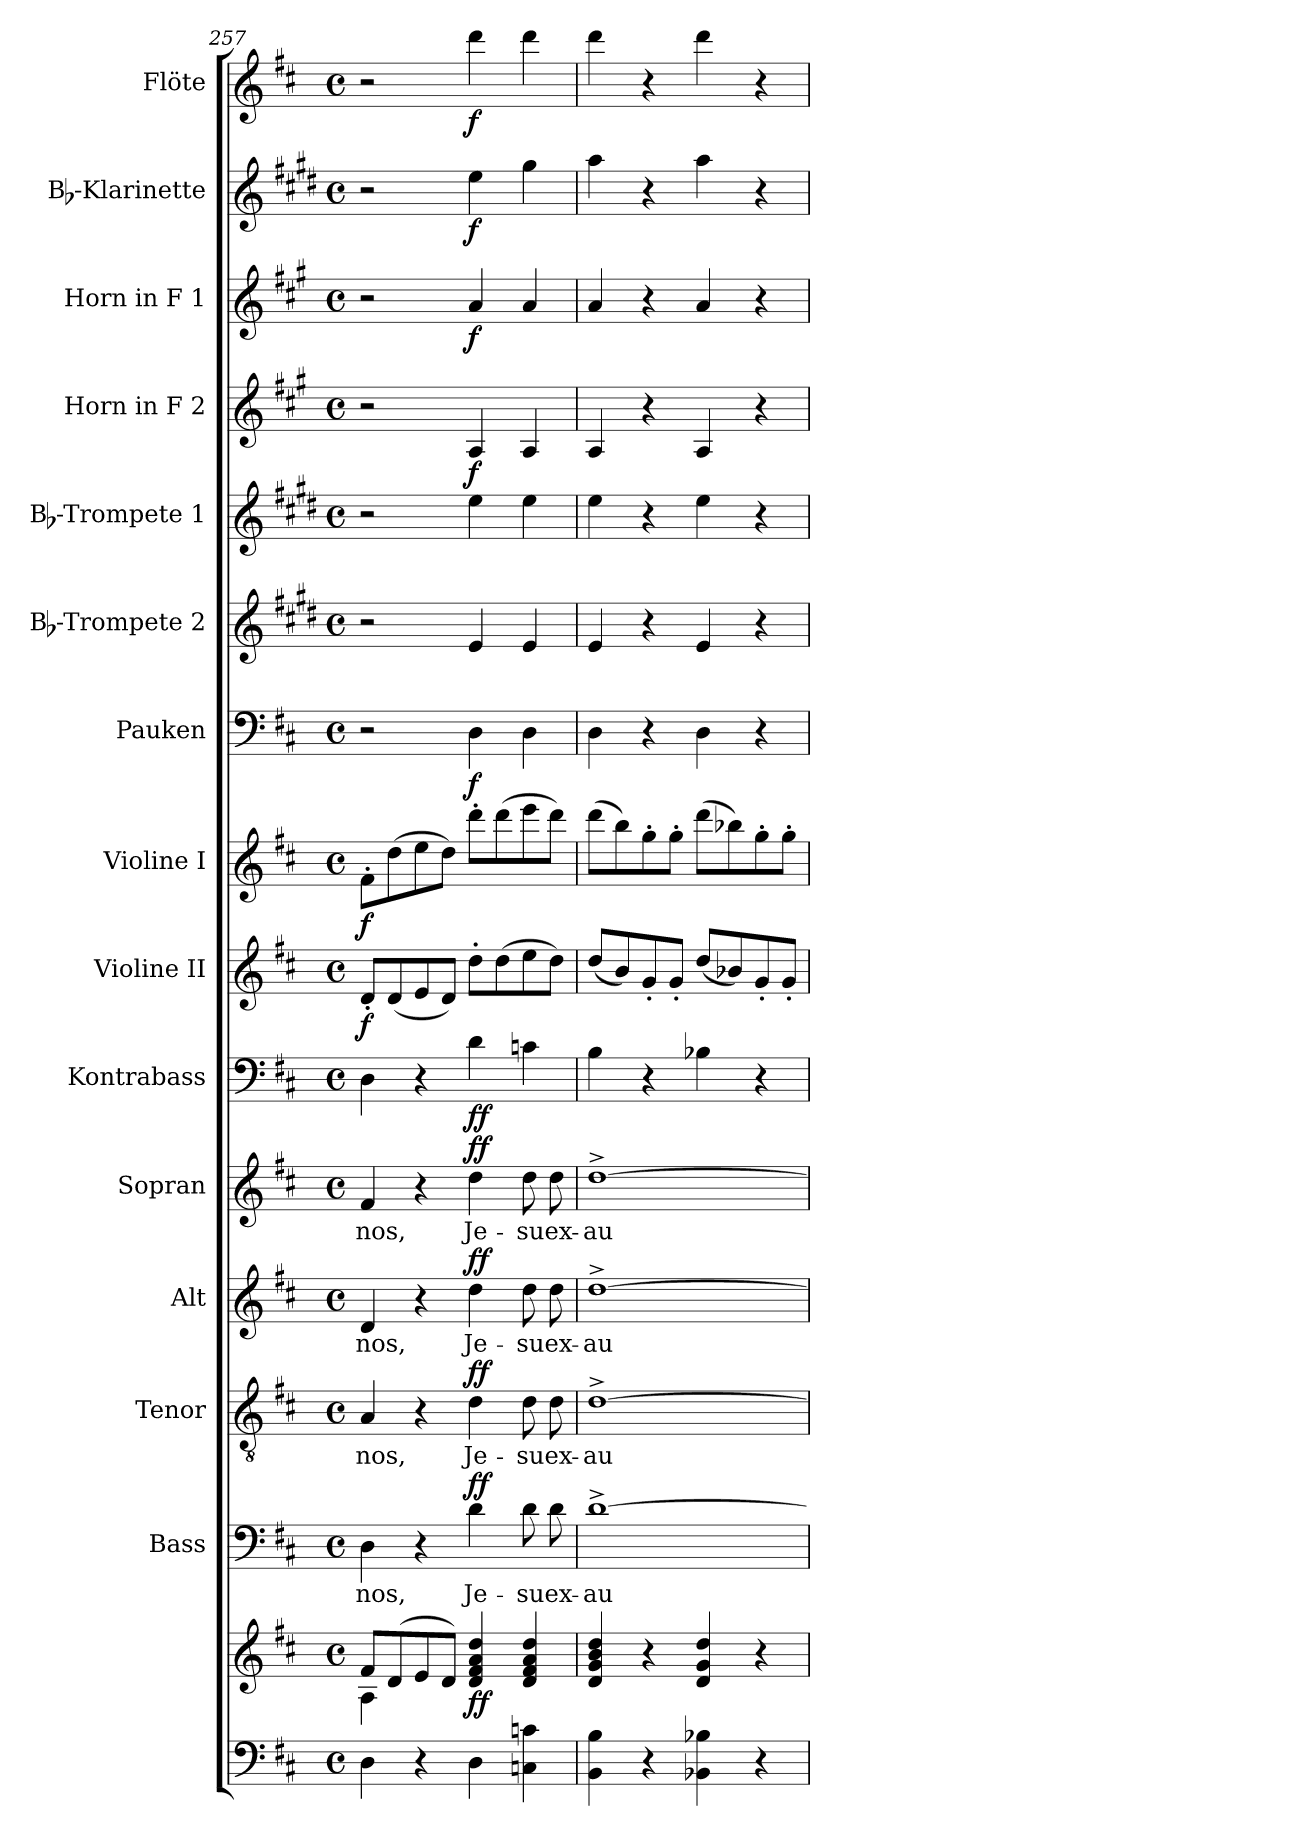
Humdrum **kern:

**kern	**kern	**dynam	**kern	**text	**dynam	**kern	**text	**dynam	**kern	**text	**dynam	**kern	**text	**dynam	**kern	**dynam	**kern	**dynam	**kern	**dynam	**kern	**dynam	**kern	**kern	**kern	**dynam	**kern	**dynam	**kern	**dynam	**kern	**dynam
*part15	*part15	*part15	*part14	*part14	*part14	*part13	*part13	*part13	*part12	*part12	*part12	*part11	*part11	*part11	*part10	*part10	*part9	*part9	*part8	*part8	*part7	*part7	*part6	*part5	*part4	*part4	*part3	*part3	*part2	*part2	*part1	*part1
*staff16	*staff15	*staff15/16	*staff14	*staff14	*staff14	*staff13	*staff13	*staff13	*staff12	*staff12	*staff12	*staff11	*staff11	*staff11	*staff10	*staff10	*staff9	*staff9	*staff8	*staff8	*staff7	*staff7	*staff6	*staff5	*staff4	*staff4	*staff3	*staff3	*staff2	*staff2	*staff1	*staff1
*	*	*	*I"Bass	*	*	*I"Tenor	*	*	*I"Alt	*	*	*I"Sopran	*	*	*I"Kontrabass	*	*I"Violine II	*	*I"Violine I	*	*I"Pauken	*	*I"Bb-Trompete 2	*I"Bb-Trompete 1	*I"Horn in F 2	*	*I"Horn in F 1	*	*I"Bb-Klarinette	*	*I"Flöte	*
*	*	*	*I'B.	*	*	*I'T.	*	*	*I'A.	*	*	*I'S.	*	*	*I'Kb.	*	*I'Vl. II	*	*I'Vl. I	*	*I'Pk.	*	*I'Bb Trp. 2	*I'Bb Trp. 1	*	*	*	*	*I'Bb Kl.	*	*I'Fl.	*
!!LO:PB:g=z
*clefF4	*clefG2	*	*clefF4	*	*	*clefGv2	*	*	*clefG2	*	*	*clefG2	*	*	*clefF4	*	*clefG2	*	*clefG2	*	*clefF4	*	*clefG2	*clefG2	*clefG2	*	*clefG2	*	*clefG2	*	*clefG2	*
*	*	*	*	*	*	*	*	*	*	*	*	*	*	*	*ITrd7c12	*	*	*	*	*	*	*	*ITrd1c2	*ITrd1c2	*ITrd4c7	*	*ITrd4c7	*	*ITrd1c2	*	*	*
*k[f#c#]	*k[f#c#]	*	*k[f#c#]	*	*	*k[f#c#]	*	*	*k[f#c#]	*	*	*k[f#c#]	*	*	*k[f#c#]	*	*k[f#c#]	*	*k[f#c#]	*	*k[f#c#]	*	*k[f#c#]	*k[f#c#]	*k[f#c#]	*	*k[f#c#]	*	*k[f#c#]	*	*k[f#c#]	*
*D:	*D:	*	*D:	*	*	*D:	*	*	*D:	*	*	*D:	*	*	*D:	*	*D:	*	*D:	*	*D:	*	*D:	*D:	*D:	*	*D:	*	*D:	*	*D:	*
*M4/4	*M4/4	*	*M4/4	*	*	*M4/4	*	*	*M4/4	*	*	*M4/4	*	*	*M4/4	*	*M4/4	*	*M4/4	*	*M4/4	*	*M4/4	*M4/4	*M4/4	*	*M4/4	*	*M4/4	*	*M4/4	*
*met(c)	*met(c)	*	*met(c)	*	*	*met(c)	*	*	*met(c)	*	*	*met(c)	*	*	*met(c)	*	*met(c)	*	*met(c)	*	*met(c)	*	*met(c)	*met(c)	*met(c)	*	*met(c)	*	*met(c)	*	*met(c)	*
=257	=257	=257	=257	=257	=257	=257	=257	=257	=257	=257	=257	=257	=257	=257	=257	=257	=257	=257	=257	=257	=257	=257	=257	=257	=257	=257	=257	=257	=257	=257	=257	=257
*	*^	*	*	*	*	*	*	*	*	*	*	*	*	*	*	*	*	*	*	*	*	*	*	*	*	*	*	*	*	*	*	*
!	!	!	!	!	!LO:LY:b	!	!	!LO:LY:b	!	!	!LO:LY:b	!	!	!LO:LY:b	!	!	!	!	!LO:DY:b	!	!LO:DY:b	!	!	!	!	!	!	!	!	!	!	!	!
4D\	8f#/L	4A\	.	4D\	nos,	.	4A/	nos,	.	4d/	nos,	.	4f#/	nos,	.	4DD\	.	8d'</L	f	8f#'>\L	f	2r	.	2r	2r	2r	.	2r	.	2r	.	2r	.
.	(<8d/	.	.	.	.	.	.	.	.	.	.	.	.	.	.	.	.	(<8d/	.	(>8dd\	.	.	.	.	.	.	.	.	.	.	.	.	.
4r	8e/	2.ryy	.	4r	.	.	4r	.	.	4r	.	.	4r	.	.	4r	.	8e/	.	8ee\	.	.	.	.	.	.	.	.	.	.	.	.	.
.	8d/J)	.	.	.	.	.	.	.	.	.	.	.	.	.	.	.	.	8d/J)	.	8dd\J)	.	.	.	.	.	.	.	.	.	.	.	.	.
!	!	!	!LO:DY:b	!	!LO:LY:b	!LO:DY:a	!	!LO:LY:b	!LO:DY:a	!	!LO:LY:b	!LO:DY:a	!	!LO:LY:b	!LO:DY:a	!	!LO:DY:b	!	!	!	!	!	!LO:DY:b	!	!	!	!LO:DY:b	!	!LO:DY:b	!	!LO:DY:b	!	!LO:DY:b
4D\	4d/ 4f#/ 4a/ 4dd/	.	ff	4d\	Je-	ff	4d\	Je-	ff	4dd\	Je-	ff	4dd\	Je-	ff	4D\	ff	8dd'>\L	.	8ddd'>\L	.	4D\	f	4d/	4dd\	4D/	f	4d/	f	4dd\	f	4ddd\	f
.	.	.	.	.	.	.	.	.	.	.	.	.	.	.	.	.	.	(>8dd\	.	(>8ddd\	.	.	.	.	.	.	.	.	.	.	.	.	.
!	!	!	!	!	!LO:LY:b	!	!	!LO:LY:b	!	!	!LO:LY:b	!	!	!LO:LY:b	!	!	!	!	!	!	!	!	!	!	!	!	!	!	!	!	!	!	!
4Cn\ 4cn\	4d/ 4f#/ 4a/ 4dd/	.	.	8d\	-su	.	8d\	-su	.	8dd\	-su	.	8dd\	-su	.	4Cn\	.	8ee\	.	8eee\	.	4D\	.	4d/	4dd\	4D/	.	4d/	.	4ff#\	.	4ddd\	.
!	!	!	!	!	!LO:LY:b	!	!	!LO:LY:b	!	!	!LO:LY:b	!	!	!LO:LY:b	!	!	!	!	!	!	!	!	!	!	!	!	!	!	!	!	!	!	!
.	.	.	.	8d\	ex-	.	8d\	ex-	.	8dd\	ex-	.	8dd\	ex-	.	.	.	8dd\J)	.	8ddd\J)	.	.	.	.	.	.	.	.	.	.	.	.	.
*	*v	*v	*	*	*	*	*	*	*	*	*	*	*	*	*	*	*	*	*	*	*	*	*	*	*	*	*	*	*	*	*	*	*
=258	=258	=258	=258	=258	=258	=258	=258	=258	=258	=258	=258	=258	=258	=258	=258	=258	=258	=258	=258	=258	=258	=258	=258	=258	=258	=258	=258	=258	=258	=258	=258	=258
!	!	!	!	!LO:LY:b	!	!	!LO:LY:b	!	!	!LO:LY:b	!	!	!LO:LY:b	!	!	!	!	!	!	!	!	!	!	!	!	!	!	!	!	!	!	!
4BB\ 4B\	4d/ 4g/ 4b/ 4dd/	.	[1d^>	-au-	.	[1d^>	-au-	.	[1dd^>	-au-	.	[1dd^>	-au-	.	4BB\	.	(<8dd/L	.	(>8ddd\L	.	4D\	.	4d/	4dd\	4D/	.	4d/	.	4gg\	.	4ddd\	.
.	.	.	.	.	.	.	.	.	.	.	.	.	.	.	.	.	8b/)	.	8bb\)	.	.	.	.	.	.	.	.	.	.	.	.	.
4r	4r	.	.	.	.	.	.	.	.	.	.	.	.	.	4r	.	8g'</	.	8gg'>\	.	4r	.	4r	4r	4r	.	4r	.	4r	.	4r	.
.	.	.	.	.	.	.	.	.	.	.	.	.	.	.	.	.	8g'</J	.	8gg'>\J	.	.	.	.	.	.	.	.	.	.	.	.	.
4BB-X\ 4B-X\	4d/ 4g/ 4dd/	.	.	.	.	.	.	.	.	.	.	.	.	.	4BB-X\	.	(<8dd/L	.	(>8ddd\L	.	4D\	.	4d/	4dd\	4D/	.	4d/	.	4gg\	.	4ddd\	.
.	.	.	.	.	.	.	.	.	.	.	.	.	.	.	.	.	8b-X/)	.	8bb-X\)	.	.	.	.	.	.	.	.	.	.	.	.	.
4r	4r	.	.	.	.	.	.	.	.	.	.	.	.	.	4r	.	8g'</	.	8gg'>\	.	4r	.	4r	4r	4r	.	4r	.	4r	.	4r	.
.	.	.	.	.	.	.	.	.	.	.	.	.	.	.	.	.	8g'</J	.	8gg'>\J	.	.	.	.	.	.	.	.	.	.	.	.	.
=	=	=	=	=	=	=	=	=	=	=	=	=	=	=	=	=	=	=	=	=	=	=	=	=	=	=	=	=	=	=	=	=
*-	*-	*-	*-	*-	*-	*-	*-	*-	*-	*-	*-	*-	*-	*-	*-	*-	*-	*-	*-	*-	*-	*-	*-	*-	*-	*-	*-	*-	*-	*-	*-	*-
